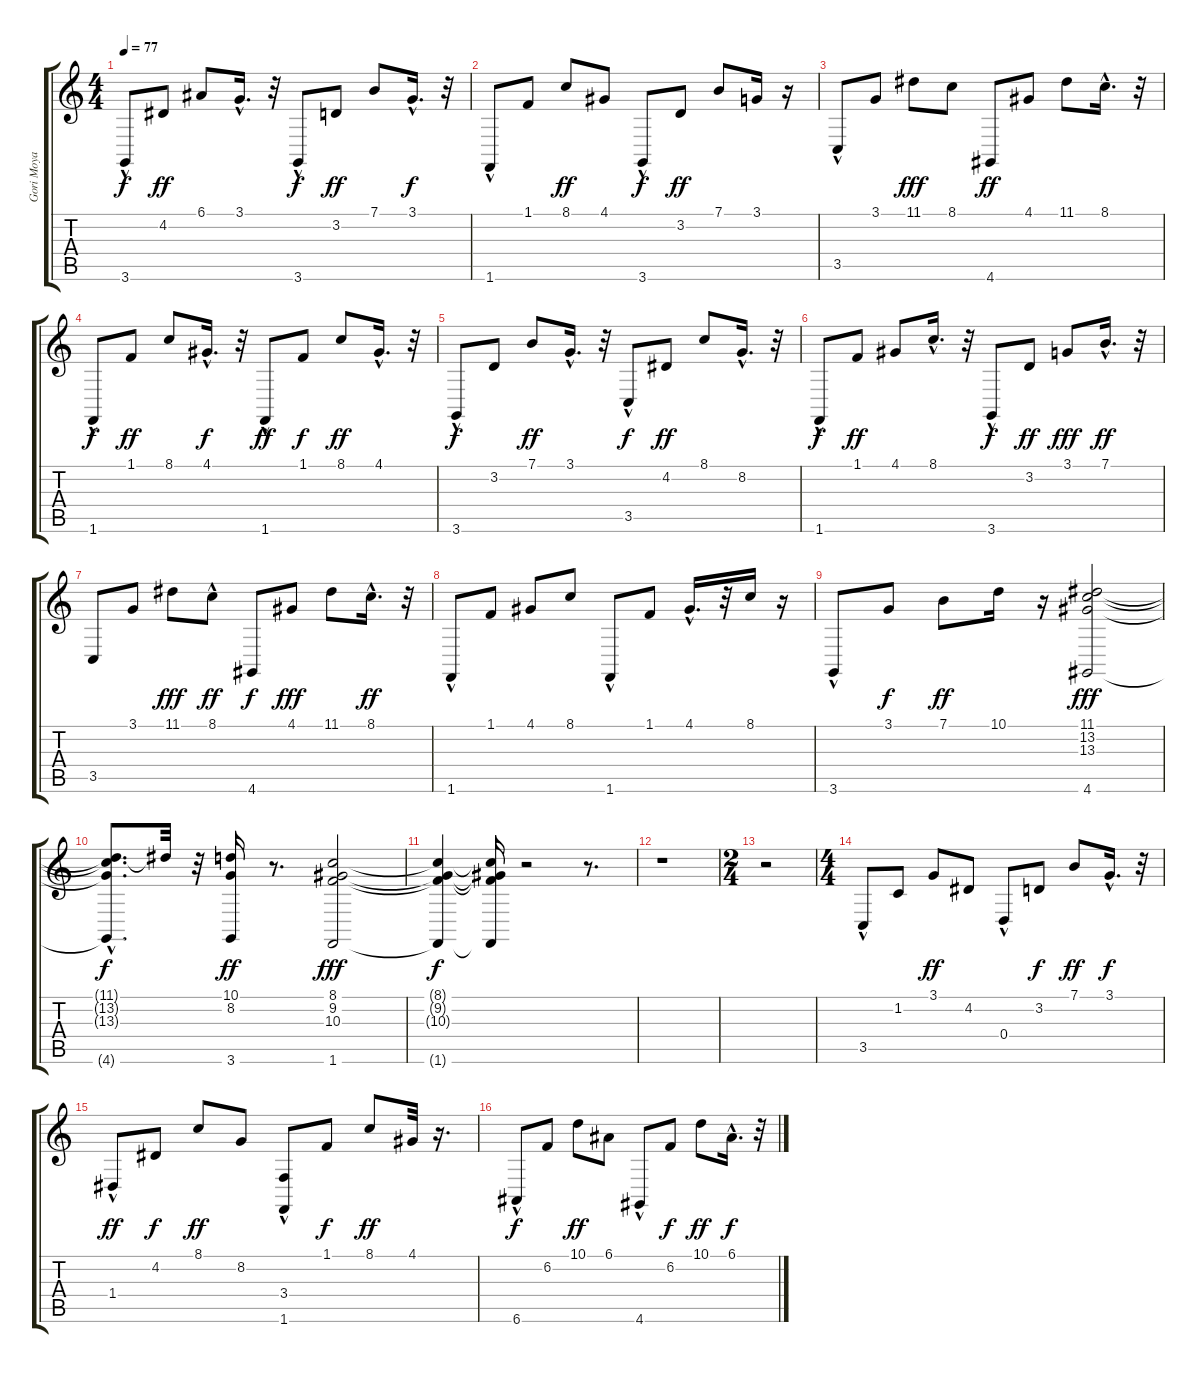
\track ("Gori Moya Zvezda-V.Kuzmin" "Gori Moya ") {instrument brightacousticpiano}
\staff {score tabs}
\tuning (E4 B3 G3 D3 A2 E2) {hide}
\ts (4 4)
\tempo 77
\clef g2
\ks c
3.6{hac}.8{dy f} 4.2.8{dy ff} 6.1.8 3.1{hac}.16{d} r.32 3.6{hac}.8{dy f} 3.2.8{dy ff} 7.1.8 3.1{hac}.16{d dy f} r.32 |
1.6{hac}.8 1.1.8 8.1.8{dy ff} 4.1.8 3.6{hac}.8{dy f} 3.2.8{dy ff} 7.1.8 3.1.16 r.16 |
3.5{hac}.8 3.1.8 11.1.8{dy fff} 8.1.8 4.6.8{dy ff} 4.1.8 11.1.8 8.1{hac}.16{d} r.32 |
1.6{hac}.8{dy f} 1.1.8{dy ff} 8.1.8 4.1{hac}.16{d dy f} r.32 1.6{hac}.8{dy ff} 1.1.8{dy f} 8.1.8{dy ff} 4.1{hac}.16{d} r.32 |
3.6{hac}.8{dy f} 3.2.8 7.1.8{dy ff} 3.1{hac}.16{d} r.32 3.5{hac}.8{dy f} 4.2.8{dy ff} 8.1.8 8.2{hac}.16{d} r.32 |
1.6{hac}.8{dy f} 1.1.8{dy ff} 4.1.8 8.1{hac}.16{d} r.32 3.6{hac}.8{dy f} 3.2.8{dy ff} 3.1.8{dy fff} 7.1{hac}.16{d dy ff} r.32 |
3.5.8 3.1.8 11.1.8{dy fff} 8.1{hac}.8{dy ff} 4.6.8{dy f} 4.1.8{dy fff} 11.1.8 8.1{hac}.16{d dy ff} r.32 |
1.6{hac}.8 1.1.8 4.1.8 8.1.8 1.6{hac}.8 1.1.8 4.1{hac}.16{d} r.32 8.1.16 r.16 |
3.6{hac}.8 3.1.8{dy f} 7.1.8{dy ff} 10.1.16 r.16 (11.1 13.2 13.3 4.6).2{dy fff} |
(11.1{hac t} 13.2{hac t} 13.3{hac t} 4.6{hac t}).8{d dy f} 11.1{t}.32 r.32 (10.1 8.2 3.6).16{dy ff} r.8{d} (8.1 9.2 10.3 1.6).2{dy fff} |
(8.1{t} 9.2{t} 10.3{t} 1.6{t}).4{dy f} (8.1{t} 9.2{t} 10.3{t} 1.6{t}).16 r.2 r.8{d} |
r.1 |
\ts (2 4)
r.2 |
\ts (4 4)
3.5{hac}.8 1.2.8 3.1.8{dy ff} 4.2.8 0.4{hac}.8 3.2.8{dy f} 7.1.8{dy ff} 3.1{hac}.16{d dy f} r.32 |
1.4{hac}.8{dy ff} 4.2.8{dy f} 8.1.8{dy ff} 8.2.8 (3.4 1.6{hac}).8 1.1.8{dy f} 8.1.8{dy ff} 4.1.32 r.16{d} |
6.6{hac}.8{dy f} 6.2.8 10.1.8{dy ff} 6.1.8 4.6{hac}.8 6.2.8{dy f} 10.1.8{dy ff} 6.1{hac}.16{d dy f} r.32
